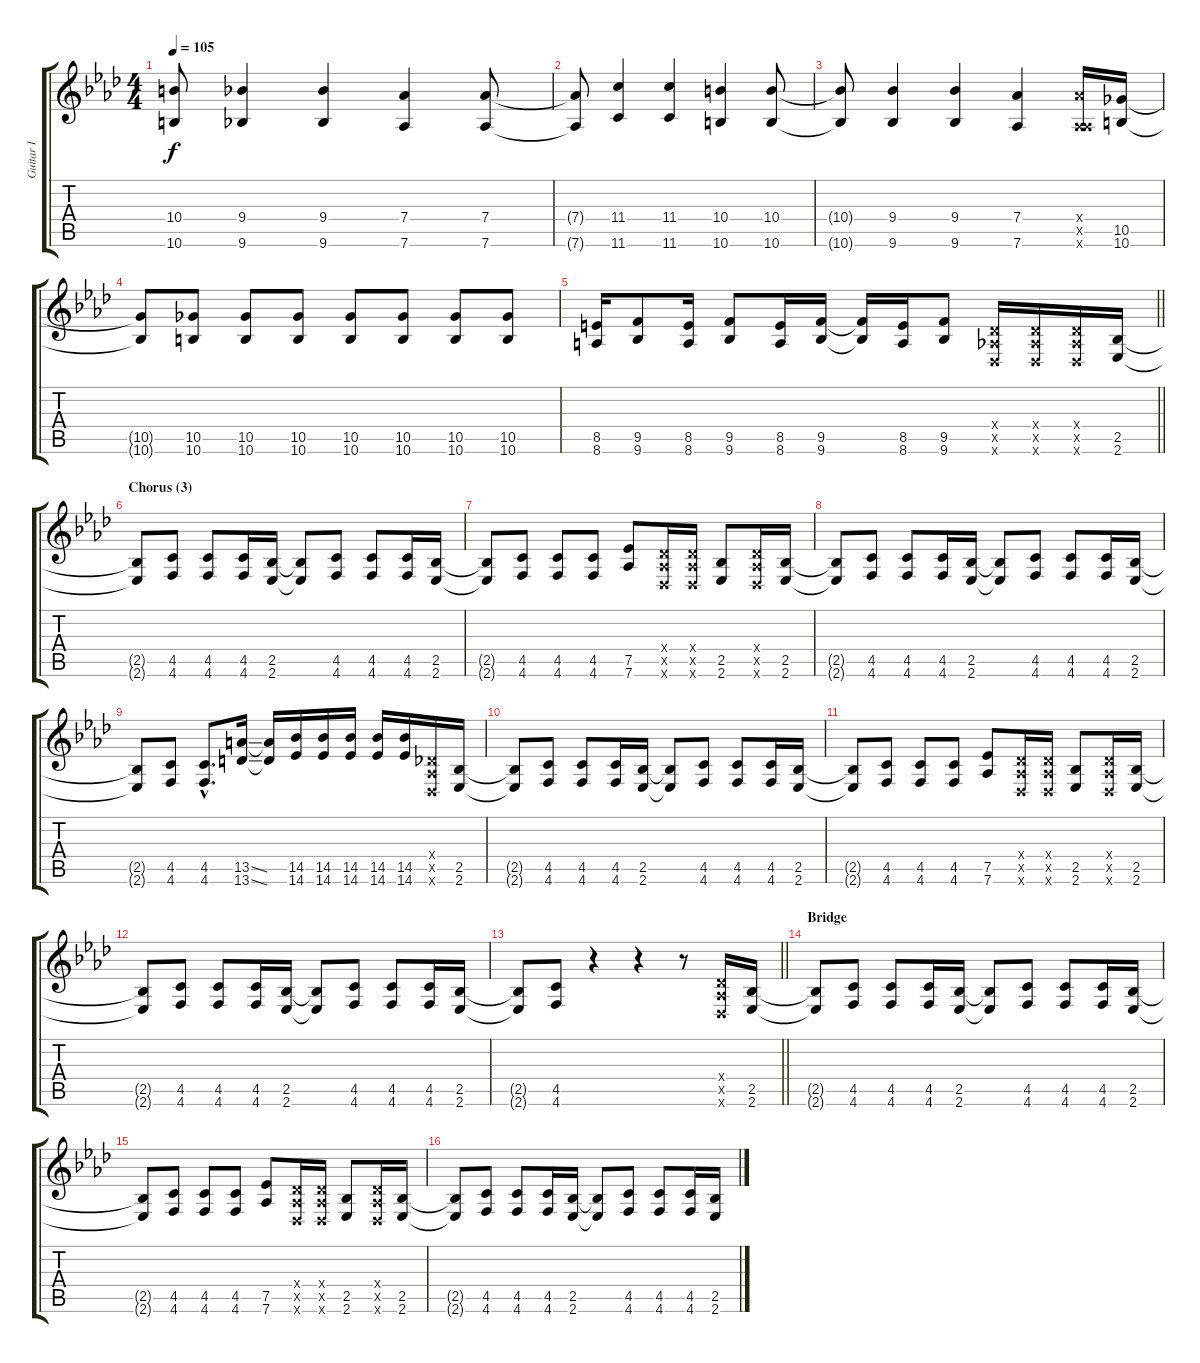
\track ("Guitar I" "Guitar I") {instrument distortionguitar}
\staff {score tabs}
\tuning (Eb4 Bb3 Gb3 Db3 Ab2 Db2) {hide}
\ts (4 4)
\tempo 105
\clef g2
\ks fminor
(10.4{t} 10.6{t}).8{dy f} (9.4 9.6).4 (9.4 9.6).4 (7.4 7.6).4 (7.4 7.6).8 |
(7.4{t} 7.6{t}).8 (11.4 11.6).4 (11.4 11.6).4 (10.4 10.6).4 (10.4 10.6).8 |
(10.4{t} 10.6{t}).8 (9.4 9.6).4 (9.4 9.6).4 (7.4 7.6).4 (7.4{x} 0.5{x} 7.6{x}).16 (10.5 10.6).16 |
(10.5{t} 10.6{t}).8 (10.5 10.6).8 (10.5 10.6).8 (10.5 10.6).8 (10.5 10.6).8 (10.5 10.6).8 (10.5 10.6).8 (10.5 10.6).8 |
\barLineRight lightlight
(8.5 8.6).16 (9.5 9.6).8 (8.5 8.6).16 (9.5 9.6).8 (8.5 8.6).16 (9.5 9.6).16 (9.5{t} 9.6{t}).16 (8.5 8.6).16 (9.5 9.6).8 (0.4{x} 0.5{x} 0.6{x}).16 (0.4{x} 0.5{x} 0.6{x}).16 (0.4{x} 0.5{x} 0.6{x}).16 (2.5 2.6).16 |
\section ("" "Chorus (3)")
(2.5{t} 2.6{t}).8 (4.5 4.6).8 (4.5 4.6).8 (4.5 4.6).16 (2.5 2.6).16 (2.5{t} 2.6{t}).8 (4.5 4.6).8 (4.5 4.6).8 (4.5 4.6).16 (2.5 2.6).16 |
(2.5{t} 2.6{t}).8 (4.5 4.6).8 (4.5 4.6).8 (4.5 4.6).8 (7.5 7.6).8 (0.4{x} 0.5{x} 0.6{x}).16 (0.4{x} 0.5{x} 0.6{x}).16 (2.5 2.6).8 (0.4{x} 0.5{x} 0.6{x}).16 (2.5 2.6).16 |
(2.5{t} 2.6{t}).8 (4.5 4.6).8 (4.5 4.6).8 (4.5 4.6).16 (2.5 2.6).16 (2.5{t} 2.6{t}).8 (4.5 4.6).8 (4.5 4.6).8 (4.5 4.6).16 (2.5 2.6).16 |
(2.5{t} 2.6{t}).8 (4.5 4.6).8 (4.5{hac} 4.6{hac}).8{d} (13.5{ss} 13.6{ss}).16 (13.5{t} 13.6{t}).16 (14.5 14.6).16 (14.5 14.6).16 (14.5 14.6).16 (14.5 14.6).16 (14.5 14.6).16 (0.4{x} 0.5{x} 0.6{x}).16 (2.5 2.6).16 |
(2.5{t} 2.6{t}).8 (4.5 4.6).8 (4.5 4.6).8 (4.5 4.6).16 (2.5 2.6).16 (2.5{t} 2.6{t}).8 (4.5 4.6).8 (4.5 4.6).8 (4.5 4.6).16 (2.5 2.6).16 |
(2.5{t} 2.6{t}).8 (4.5 4.6).8 (4.5 4.6).8 (4.5 4.6).8 (7.5 7.6).8 (0.4{x} 0.5{x} 0.6{x}).16 (0.4{x} 0.5{x} 0.6{x}).16 (2.5 2.6).8 (0.4{x} 0.5{x} 0.6{x}).16 (2.5 2.6).16 |
(2.5{t} 2.6{t}).8 (4.5 4.6).8 (4.5 4.6).8 (4.5 4.6).16 (2.5 2.6).16 (2.5{t} 2.6{t}).8 (4.5 4.6).8 (4.5 4.6).8 (4.5 4.6).16 (2.5 2.6).16 |
\barLineRight lightlight
(2.5{t} 2.6{t}).8 (4.5 4.6).8 r.4 r.4 r.8 (0.4{x} 0.5{x} 0.6{x}).16 (2.5 2.6).16 |
\section ("" "Bridge")
(2.5{t} 2.6{t}).8 (4.5 4.6).8 (4.5 4.6).8 (4.5 4.6).16 (2.5 2.6).16 (2.5{t} 2.6{t}).8 (4.5 4.6).8 (4.5 4.6).8 (4.5 4.6).16 (2.5 2.6).16 |
(2.5{t} 2.6{t}).8 (4.5 4.6).8 (4.5 4.6).8 (4.5 4.6).8 (7.5 7.6).8 (0.4{x} 0.5{x} 0.6{x}).16 (0.4{x} 0.5{x} 0.6{x}).16 (2.5 2.6).8 (0.4{x} 0.5{x} 0.6{x}).16 (2.5 2.6).16 |
(2.5{t} 2.6{t}).8 (4.5 4.6).8 (4.5 4.6).8 (4.5 4.6).16 (2.5 2.6).16 (2.5{t} 2.6{t}).8 (4.5 4.6).8 (4.5 4.6).8 (4.5 4.6).16 (2.5 2.6).16
